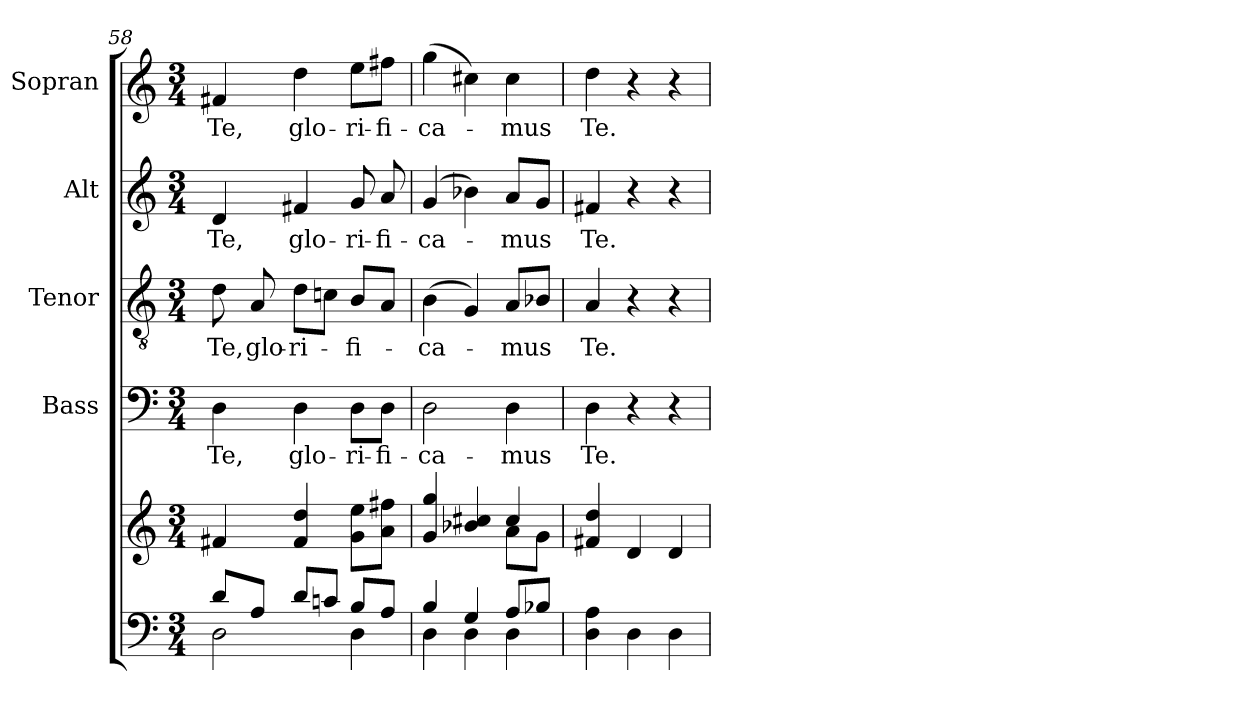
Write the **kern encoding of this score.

**kern	**kern	**kern	**text	**kern	**text	**kern	**text	**kern	**text
*part5	*part5	*part4	*part4	*part3	*part3	*part2	*part2	*part1	*part1
*staff6	*staff5	*staff4	*staff4	*staff3	*staff3	*staff2	*staff2	*staff1	*staff1
*	*	*I"Bass	*	*I"Tenor	*	*I"Alt	*	*I"Sopran	*
*	*	*I'B.	*	*I'T.	*	*I'A.	*	*I'S.	*
*clefF4	*clefG2	*clefF4	*	*clefGv2	*	*clefG2	*	*clefG2	*
*k[]	*k[]	*k[]	*	*k[]	*	*k[]	*	*k[]	*
*C:	*C:	*C:	*	*C:	*	*C:	*	*C:	*
*M3/4	*M3/4	*M3/4	*	*M3/4	*	*M3/4	*	*M3/4	*
=58	=58	=58	=58	=58	=58	=58	=58	=58	=58
*^	*	*	*	*	*	*	*	*	*
!	!	!	!	!LO:LY:b	!	!LO:LY:b	!	!LO:LY:b	!	!LO:LY:b
8d/L	2D\	4f#X/	4D\	Te,	8d\	Te,	4d/	Te,	4f#X/	Te,
!	!	!	!	!	!	!LO:LY:b	!	!	!	!
8A/J	.	.	.	.	8A/	glo-	.	.	.	.
!	!	!	!	!LO:LY:b	!	!LO:LY:b	!	!LO:LY:b	!	!LO:LY:b
8d/L	.	4f#/ 4dd/	4D\	glo-	8d\L	-ri-	4f#X/	glo-	4dd\	glo-
8cn/J	.	.	.	.	8cn\J	.	.	.	.	.
!	!	!	!	!LO:LY:b	!	!LO:LY:b	!	!LO:LY:b	!	!LO:LY:b
8B/L	4D\	8g\ 8ee\L	8D\L	-ri-	8B/L	-fi-	8g/	-ri-	8ee\L	-ri-
!	!	!	!	!LO:LY:b	!	!	!	!LO:LY:b	!	!LO:LY:b
8A/J	.	8a\ 8ff#X\J	8D\J	-fi-	8A/J	.	8a/	-fi-	8ff#X\J	-fi-
=59	=59	=59	=59	=59	=59	=59	=59	=59	=59	=59
*	*	*^	*	*	*	*	*	*	*	*
!	!	!	!	!	!LO:LY:b	!	!LO:LY:b	!	!LO:LY:b	!	!LO:LY:b
4B/	4D\	4g/ 4gg/	2ryy	2D\	-ca-	(>4B\	-ca-	(4g/	-ca-	(>4gg\	-ca-
4G/	4D\	4b-X/ 4cc#X/	.	.	.	4G/)	.	4b-X\)	.	4cc#X\)	.
!	!	!	!	!	!LO:LY:b	!	!LO:LY:b	!	!LO:LY:b	!	!LO:LY:b
8A/L	4D\	4cc#/	8a\L	4D\	-mus	8A/L	-mus	8a/L	-mus	4cc#\	-mus
8B-X/J	.	.	8g\J	.	.	8B-X/J	.	8g/J	.	.	.
*v	*v	*	*	*	*	*	*	*	*	*	*
=60	=60	=60	=60	=60	=60	=60	=60	=60	=60	=60
!	!	!	!	!LO:LY:b	!	!LO:LY:b	!	!LO:LY:b	!	!LO:LY:b
*	*v	*v	*	*	*	*	*	*	*	*
4D\ 4A\	4f#X/ 4dd/	4D\	Te.	4A/	Te.	4f#X/	Te.	4dd\	Te.
4D\	4d/	4r	.	4r	.	4r	.	4r	.
4D\	4d/	4r	.	4r	.	4r	.	4r	.
=	=	=	=	=	=	=	=	=	=
*-	*-	*-	*-	*-	*-	*-	*-	*-	*-
